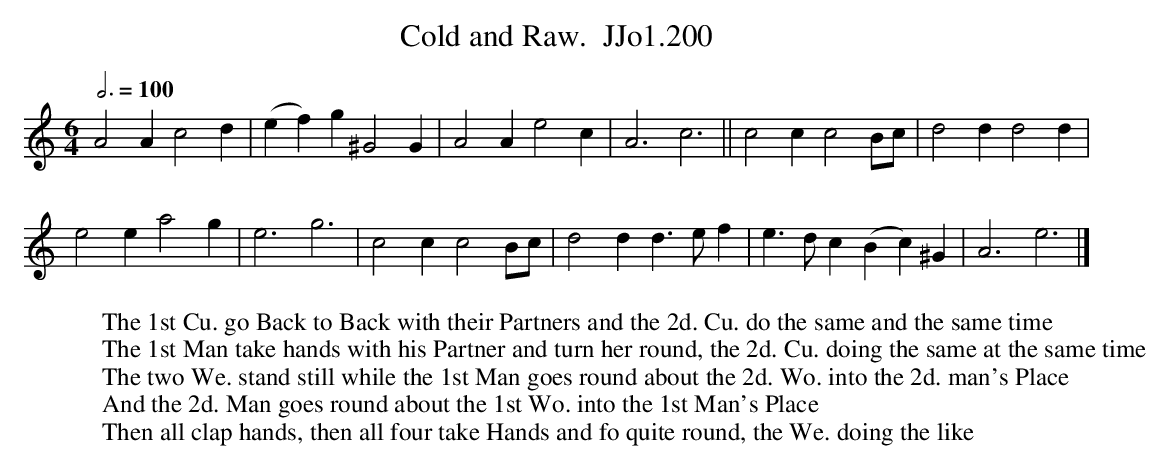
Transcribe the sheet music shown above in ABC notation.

X:1
T:Cold and Raw.  JJo1.200
M:6/4
L:1/4
Q:3/4=100
K:AM
A2A c2d | (ef)g ^G2G | A2Ae2c | A3c3 || c2cc2B/c/ | d2dd2d |
e2ea2g | e3g3 | c2c c2B/c/ | d2dd>ef | e>dc (Bc)^G | A3e3 |]
W:The 1st Cu. go Back to Back with their Partners and the 2d. Cu. do the same and the same time
W:The 1st Man take hands with his Partner and turn her round, the 2d. Cu. doing the same at the same time
W:The two We. stand still while the 1st Man goes round about the 2d. Wo. into the 2d. man's Place
W:And the 2d. Man goes round about the 1st Wo. into the 1st Man's Place
W:Then all clap hands, then all four take Hands and fo quite round, the We. doing the like
